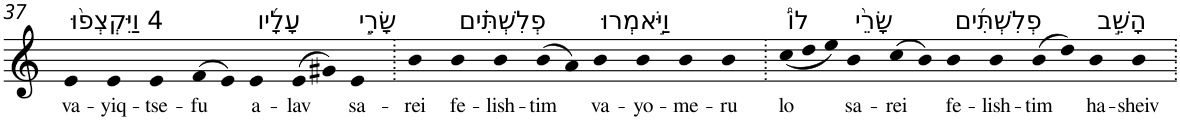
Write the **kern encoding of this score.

**kern	**text
*part1	*part1
*staff1	*staff1
*I"Piano	*
*I'Pno	*
!!LO:PB:g=z
*clefG2	*
*k[]	*
=37	=37
!LO:TX:a:t=4 וַיִּקְצְפ֨וּ	!
!	!LO:LY:b
4e	va-
!	!LO:LY:b
4e	-yiq-
!	!LO:LY:b
4e	-tse-
!	!LO:LY:b
(>8f	-fu
8e)	.
!LO:TX:a:t=עָלָ֜יו	!
!	!LO:LY:b
4e	a-
!	!LO:LY:b
(>8e	-lav
8g#X)	.
!LO:TX:a:t=שָׂרֵ֣י	!
!	!LO:LY:b
4e	sa-
=38.	=38.
!	!LO:LY:b
4b	-rei
!LO:TX:a:t=פְלִשְׁתִּ֗ים	!
!	!LO:LY:b
4b	fe-
!	!LO:LY:b
4b	-lish-
!	!LO:LY:b
(>8b	-tim
8a)	.
!LO:TX:a:t=וַיֹּ֣אמְרוּ	!
!	!LO:LY:b
4b	va-
!	!LO:LY:b
4b	-yo-
!	!LO:LY:b
4b	-me-
!	!LO:LY:b
4b	-ru
=39.	=39.
*Xtuplet	*
!LO:TX:a:t=לוֹ֩	!
!	!LO:LY:b
(<12cc	lo
12dd	.
12ee)	.
!LO:TX:a:t=שָׂרֵ֨י	!
!	!LO:LY:b
4b	sa-
!	!LO:LY:b
(>8cc	-rei
8b)	.
!LO:TX:a:t=פְלִשְׁתִּ֜ים	!
!	!LO:LY:b
4b	fe-
!	!LO:LY:b
4b	-lish-
!	!LO:LY:b
(>8b	-tim
8dd)	.
!LO:TX:a:t=הָשֵׁ֣ב	!
!	!LO:LY:b
4b	ha-
!	!LO:LY:b
4b	-sheiv
=.	=.
*-	*-
